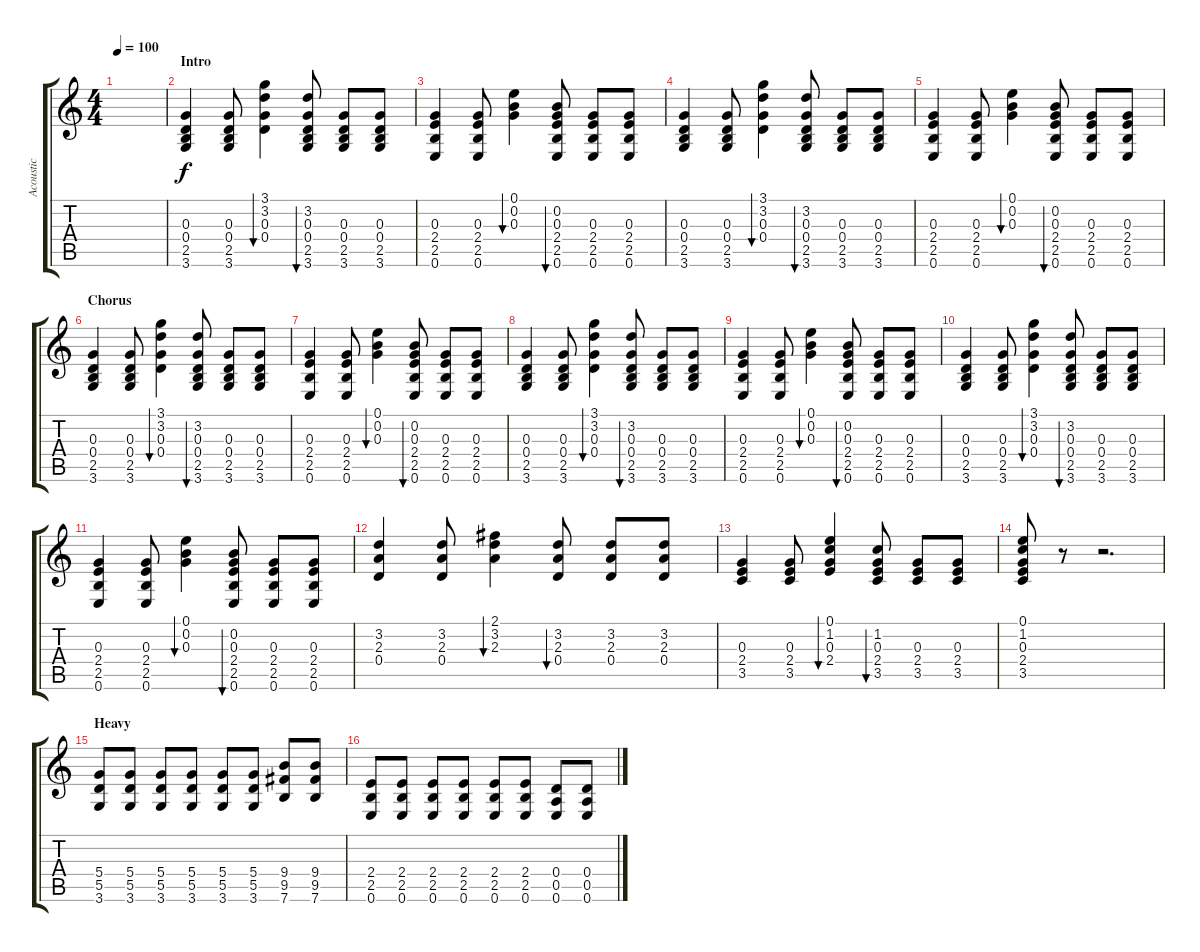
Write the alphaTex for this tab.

\track ("Acoustic" "Acoustic") {instrument acousticguitarnylon}
\staff {score tabs}
\tuning (E4 B3 G3 D3 A2 E2) {hide}
\ts (4 4)
\tempo 100
\clef g2
\ks c
|
\section ("" "Intro")
(0.3 0.4 2.5 3.6).4 (0.3 0.4 2.5 3.6).8 (3.1 3.2 0.3 0.4).4{bu 120} (3.2 0.3 0.4 2.5 3.6).8{bu 60} (0.3 0.4 2.5 3.6).8 (0.3 0.4 2.5 3.6).8 |
(0.3 2.4 2.5 0.6).4 (0.3 2.4 2.5 0.6).8 (0.1 0.2 0.3).4{bu 120} (0.2 0.3 2.4 2.5 0.6).8{bu 60} (0.3 2.4 2.5 0.6).8 (0.3 2.4 2.5 0.6).8 |
(0.3 0.4 2.5 3.6).4 (0.3 0.4 2.5 3.6).8 (3.1 3.2 0.3 0.4).4{bu 120} (3.2 0.3 0.4 2.5 3.6).8{bu 60} (0.3 0.4 2.5 3.6).8 (0.3 0.4 2.5 3.6).8 |
(0.3 2.4 2.5 0.6).4 (0.3 2.4 2.5 0.6).8 (0.1 0.2 0.3).4{bu 120} (0.2 0.3 2.4 2.5 0.6).8{bu 60} (0.3 2.4 2.5 0.6).8 (0.3 2.4 2.5 0.6).8 |
\section ("" "Chorus")
(0.3 0.4 2.5 3.6).4 (0.3 0.4 2.5 3.6).8 (3.1 3.2 0.3 0.4).4{bu 120} (3.2 0.3 0.4 2.5 3.6).8{bu 60} (0.3 0.4 2.5 3.6).8 (0.3 0.4 2.5 3.6).8 |
(0.3 2.4 2.5 0.6).4 (0.3 2.4 2.5 0.6).8 (0.1 0.2 0.3).4{bu 120} (0.2 0.3 2.4 2.5 0.6).8{bu 60} (0.3 2.4 2.5 0.6).8 (0.3 2.4 2.5 0.6).8 |
(0.3 0.4 2.5 3.6).4 (0.3 0.4 2.5 3.6).8 (3.1 3.2 0.3 0.4).4{bu 120} (3.2 0.3 0.4 2.5 3.6).8{bu 60} (0.3 0.4 2.5 3.6).8 (0.3 0.4 2.5 3.6).8 |
(0.3 2.4 2.5 0.6).4 (0.3 2.4 2.5 0.6).8 (0.1 0.2 0.3).4{bu 120} (0.2 0.3 2.4 2.5 0.6).8{bu 60} (0.3 2.4 2.5 0.6).8 (0.3 2.4 2.5 0.6).8 |
(0.3 0.4 2.5 3.6).4 (0.3 0.4 2.5 3.6).8 (3.1 3.2 0.3 0.4).4{bu 120} (3.2 0.3 0.4 2.5 3.6).8{bu 60} (0.3 0.4 2.5 3.6).8 (0.3 0.4 2.5 3.6).8 |
(0.3 2.4 2.5 0.6).4 (0.3 2.4 2.5 0.6).8 (0.1 0.2 0.3).4{bu 120} (0.2 0.3 2.4 2.5 0.6).8{bu 60} (0.3 2.4 2.5 0.6).8 (0.3 2.4 2.5 0.6).8 |
(3.2 2.3 0.4).4 (3.2 2.3 0.4).8 (2.1 3.2 2.3).4{bu 120} (3.2 2.3 0.4).8{bu 60} (3.2 2.3 0.4).8 (3.2 2.3 0.4).8 |
(0.3 2.4 3.5).4 (0.3 2.4 3.5).8 (0.1 1.2 0.3 2.4).4{bu 120} (1.2 0.3 2.4 3.5).8{bu 60} (0.3 2.4 3.5).8 (0.3 2.4 3.5).8 |
(0.1 1.2 0.3 2.4 3.5).8 r.8 r.2{d} |
\section ("" "Heavy")
(5.4 5.5 3.6).8 (5.4 5.5 3.6).8 (5.4 5.5 3.6).8 (5.4 5.5 3.6).8 (5.4 5.5 3.6).8 (5.4 5.5 3.6).8 (9.4 9.5 7.6).8 (9.4 9.5 7.6).8 |
(2.4 2.5 0.6).8 (2.4 2.5 0.6).8 (2.4 2.5 0.6).8 (2.4 2.5 0.6).8 (2.4 2.5 0.6).8 (2.4 2.5 0.6).8 (0.4 0.5 0.6).8 (0.4 0.5 0.6).8
